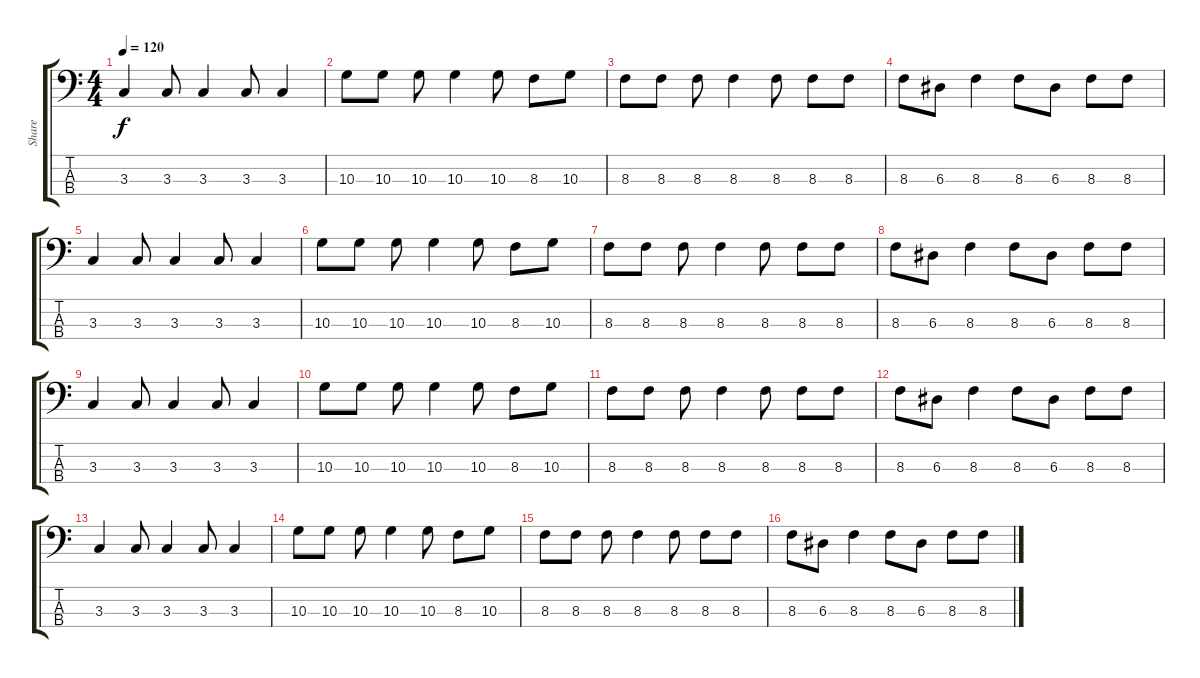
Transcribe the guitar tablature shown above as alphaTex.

\track ("Share" "Share") {instrument electricbassfinger}
\staff {score tabs}
\tuning (G2 D2 A1 E1) {hide}
\ts (4 4)
\tempo 120
\clef f4
\ks c
3.3.4{dy f} 3.3.8 3.3.4 3.3.8 3.3.4 |
10.3.8 10.3.8 10.3.8 10.3.4 10.3.8 8.3.8 10.3.8 |
8.3.8 8.3.8 8.3.8 8.3.4 8.3.8 8.3.8 8.3.8 |
8.3.8 6.3.8 8.3.4 8.3.8 6.3.8 8.3.8 8.3.8 |
3.3.4 3.3.8 3.3.4 3.3.8 3.3.4 |
10.3.8 10.3.8 10.3.8 10.3.4 10.3.8 8.3.8 10.3.8 |
8.3.8 8.3.8 8.3.8 8.3.4 8.3.8 8.3.8 8.3.8 |
8.3.8 6.3.8 8.3.4 8.3.8 6.3.8 8.3.8 8.3.8 |
3.3.4 3.3.8 3.3.4 3.3.8 3.3.4 |
10.3.8 10.3.8 10.3.8 10.3.4 10.3.8 8.3.8 10.3.8 |
8.3.8 8.3.8 8.3.8 8.3.4 8.3.8 8.3.8 8.3.8 |
8.3.8 6.3.8 8.3.4 8.3.8 6.3.8 8.3.8 8.3.8 |
3.3.4{volume 0} 3.3.8 3.3.4 3.3.8 3.3.4 |
10.3.8 10.3.8 10.3.8 10.3.4 10.3.8 8.3.8 10.3.8 |
8.3.8 8.3.8 8.3.8 8.3.4 8.3.8 8.3.8 8.3.8 |
8.3.8 6.3.8 8.3.4 8.3.8 6.3.8 8.3.8 8.3.8
